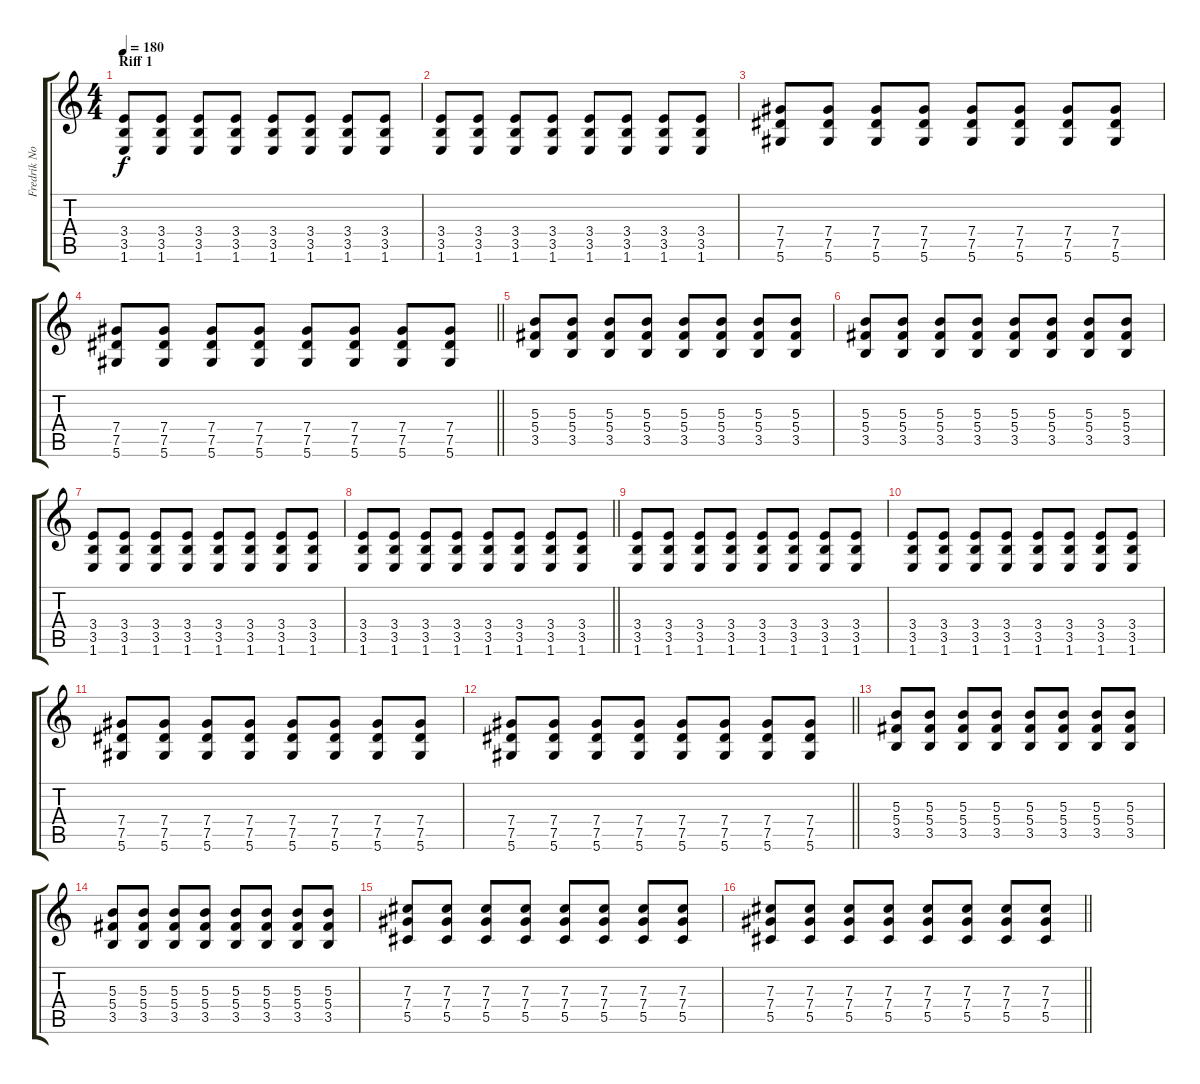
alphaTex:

\track ("Fredrik Norrman" "Fredrik No") {instrument overdrivenguitar}
\staff {score tabs}
\tuning (Eb4 Bb3 Gb3 Db3 Ab2 Eb2) {hide}
\ts (4 4)
\section ("" "Riff 1")
\tempo 180
\clef g2
\ks c
(3.4 3.5 1.6).8{dy f} (3.4 3.5 1.6).8 (3.4 3.5 1.6).8 (3.4 3.5 1.6).8 (3.4 3.5 1.6).8 (3.4 3.5 1.6).8 (3.4 3.5 1.6).8 (3.4 3.5 1.6).8 |
(3.4 3.5 1.6).8 (3.4 3.5 1.6).8 (3.4 3.5 1.6).8 (3.4 3.5 1.6).8 (3.4 3.5 1.6).8 (3.4 3.5 1.6).8 (3.4 3.5 1.6).8 (3.4 3.5 1.6).8 |
(7.4 7.5 5.6).8 (7.4 7.5 5.6).8 (7.4 7.5 5.6).8 (7.4 7.5 5.6).8 (7.4 7.5 5.6).8 (7.4 7.5 5.6).8 (7.4 7.5 5.6).8 (7.4 7.5 5.6).8 |
\barLineRight lightlight
(7.4 7.5 5.6).8 (7.4 7.5 5.6).8 (7.4 7.5 5.6).8 (7.4 7.5 5.6).8 (7.4 7.5 5.6).8 (7.4 7.5 5.6).8 (7.4 7.5 5.6).8 (7.4 7.5 5.6).8 |
(5.3 5.4 3.5).8 (5.3 5.4 3.5).8 (5.3 5.4 3.5).8 (5.3 5.4 3.5).8 (5.3 5.4 3.5).8 (5.3 5.4 3.5).8 (5.3 5.4 3.5).8 (5.3 5.4 3.5).8 |
(5.3 5.4 3.5).8 (5.3 5.4 3.5).8 (5.3 5.4 3.5).8 (5.3 5.4 3.5).8 (5.3 5.4 3.5).8 (5.3 5.4 3.5).8 (5.3 5.4 3.5).8 (5.3 5.4 3.5).8 |
(3.4 3.5 1.6).8 (3.4 3.5 1.6).8 (3.4 3.5 1.6).8 (3.4 3.5 1.6).8 (3.4 3.5 1.6).8 (3.4 3.5 1.6).8 (3.4 3.5 1.6).8 (3.4 3.5 1.6).8 |
\barLineRight lightlight
(3.4 3.5 1.6).8 (3.4 3.5 1.6).8 (3.4 3.5 1.6).8 (3.4 3.5 1.6).8 (3.4 3.5 1.6).8 (3.4 3.5 1.6).8 (3.4 3.5 1.6).8 (3.4 3.5 1.6).8 |
(3.4 3.5 1.6).8 (3.4 3.5 1.6).8 (3.4 3.5 1.6).8 (3.4 3.5 1.6).8 (3.4 3.5 1.6).8 (3.4 3.5 1.6).8 (3.4 3.5 1.6).8 (3.4 3.5 1.6).8 |
(3.4 3.5 1.6).8 (3.4 3.5 1.6).8 (3.4 3.5 1.6).8 (3.4 3.5 1.6).8 (3.4 3.5 1.6).8 (3.4 3.5 1.6).8 (3.4 3.5 1.6).8 (3.4 3.5 1.6).8 |
(7.4 7.5 5.6).8 (7.4 7.5 5.6).8 (7.4 7.5 5.6).8 (7.4 7.5 5.6).8 (7.4 7.5 5.6).8 (7.4 7.5 5.6).8 (7.4 7.5 5.6).8 (7.4 7.5 5.6).8 |
\barLineRight lightlight
(7.4 7.5 5.6).8 (7.4 7.5 5.6).8 (7.4 7.5 5.6).8 (7.4 7.5 5.6).8 (7.4 7.5 5.6).8 (7.4 7.5 5.6).8 (7.4 7.5 5.6).8 (7.4 7.5 5.6).8 |
(5.3 5.4 3.5).8 (5.3 5.4 3.5).8 (5.3 5.4 3.5).8 (5.3 5.4 3.5).8 (5.3 5.4 3.5).8 (5.3 5.4 3.5).8 (5.3 5.4 3.5).8 (5.3 5.4 3.5).8 |
(5.3 5.4 3.5).8 (5.3 5.4 3.5).8 (5.3 5.4 3.5).8 (5.3 5.4 3.5).8 (5.3 5.4 3.5).8 (5.3 5.4 3.5).8 (5.3 5.4 3.5).8 (5.3 5.4 3.5).8 |
(7.3 7.4 5.5).8 (7.3 7.4 5.5).8 (7.3 7.4 5.5).8 (7.3 7.4 5.5).8 (7.3 7.4 5.5).8 (7.3 7.4 5.5).8 (7.3 7.4 5.5).8 (7.3 7.4 5.5).8 |
\barLineRight lightlight
(7.3 7.4 5.5).8 (7.3 7.4 5.5).8 (7.3 7.4 5.5).8 (7.3 7.4 5.5).8 (7.3 7.4 5.5).8 (7.3 7.4 5.5).8 (7.3 7.4 5.5).8 (7.3 7.4 5.5).8
